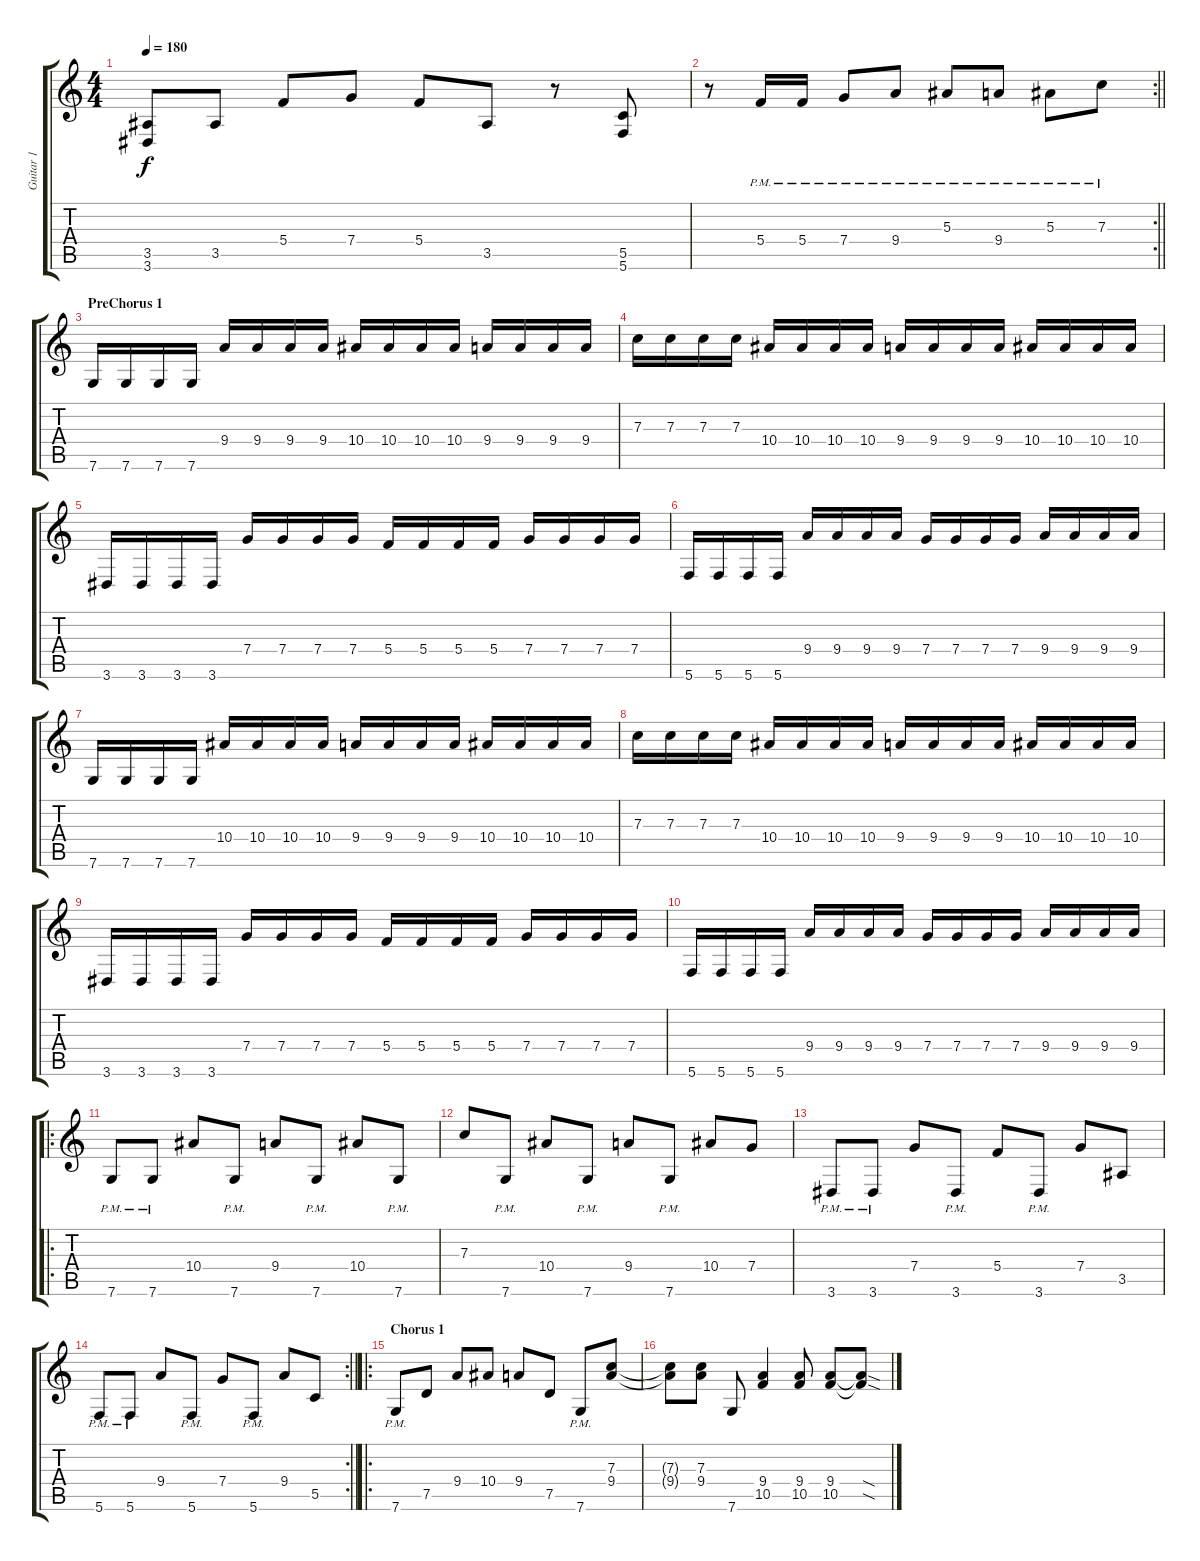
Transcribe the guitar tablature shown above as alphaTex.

\track ("Guitar 1" "Guitar 1") {instrument electricguitarclean}
\staff {score tabs}
\tuning (D4 A3 F3 C3 G2 C2) {hide}
\ts (4 4)
\tempo 180
\clef g2
\ks c
(3.5 3.6).8{dy f} 3.5.8 5.4.8 7.4.8 5.4.8 3.5.8 r.8 (5.5 5.6).8 |
\rc 2
\barLineRight lightlight
r.8 5.4{pm}.16 5.4{pm}.16 7.4{pm}.8 9.4{pm}.8 5.3{pm}.8 9.4{pm}.8 5.3{pm}.8 7.3{pm}.8 |
\section ("" "PreChorus 1")
7.6.16 7.6.16 7.6.16 7.6.16 9.4.16 9.4.16 9.4.16 9.4.16 10.4.16 10.4.16 10.4.16 10.4.16 9.4.16 9.4.16 9.4.16 9.4.16 |
7.3.16 7.3.16 7.3.16 7.3.16 10.4.16 10.4.16 10.4.16 10.4.16 9.4.16 9.4.16 9.4.16 9.4.16 10.4.16 10.4.16 10.4.16 10.4.16 |
3.6.16 3.6.16 3.6.16 3.6.16 7.4.16 7.4.16 7.4.16 7.4.16 5.4.16 5.4.16 5.4.16 5.4.16 7.4.16 7.4.16 7.4.16 7.4.16 |
5.6.16 5.6.16 5.6.16 5.6.16 9.4.16 9.4.16 9.4.16 9.4.16 7.4.16 7.4.16 7.4.16 7.4.16 9.4.16 9.4.16 9.4.16 9.4.16 |
7.6.16 7.6.16 7.6.16 7.6.16 10.4.16 10.4.16 10.4.16 10.4.16 9.4.16 9.4.16 9.4.16 9.4.16 10.4.16 10.4.16 10.4.16 10.4.16 |
7.3.16 7.3.16 7.3.16 7.3.16 10.4.16 10.4.16 10.4.16 10.4.16 9.4.16 9.4.16 9.4.16 9.4.16 10.4.16 10.4.16 10.4.16 10.4.16 |
3.6.16 3.6.16 3.6.16 3.6.16 7.4.16 7.4.16 7.4.16 7.4.16 5.4.16 5.4.16 5.4.16 5.4.16 7.4.16 7.4.16 7.4.16 7.4.16 |
5.6.16 5.6.16 5.6.16 5.6.16 9.4.16 9.4.16 9.4.16 9.4.16 7.4.16 7.4.16 7.4.16 7.4.16 9.4.16 9.4.16 9.4.16 9.4.16 |
\ro
7.6{pm}.8 7.6{pm}.8 10.4.8 7.6{pm}.8 9.4.8 7.6{pm}.8 10.4.8 7.6{pm}.8 |
7.3.8 7.6{pm}.8 10.4.8 7.6{pm}.8 9.4.8 7.6{pm}.8 10.4.8 7.4.8 |
3.6{pm}.8 3.6{pm}.8 7.4.8 3.6{pm}.8 5.4.8 3.6{pm}.8 7.4.8 3.5.8 |
\rc 2
\barLineRight lightlight
5.6{pm}.8 5.6{pm}.8 9.4.8 5.6{pm}.8 7.4.8 5.6{pm}.8 9.4.8 5.5.8 |
\ro
\section ("" "Chorus 1")
7.6{pm}.8 7.5.8 9.4.8 10.4.8 9.4.8 7.5.8 7.6{pm}.8 (7.3 9.4).8 |
(7.3{t} 9.4{t}).8 (7.3 9.4).8 7.6.8 (9.4 10.5).4 (9.4 10.5).8 (9.4 10.5).8 (9.4{sod t} 10.5{sod t}).8
